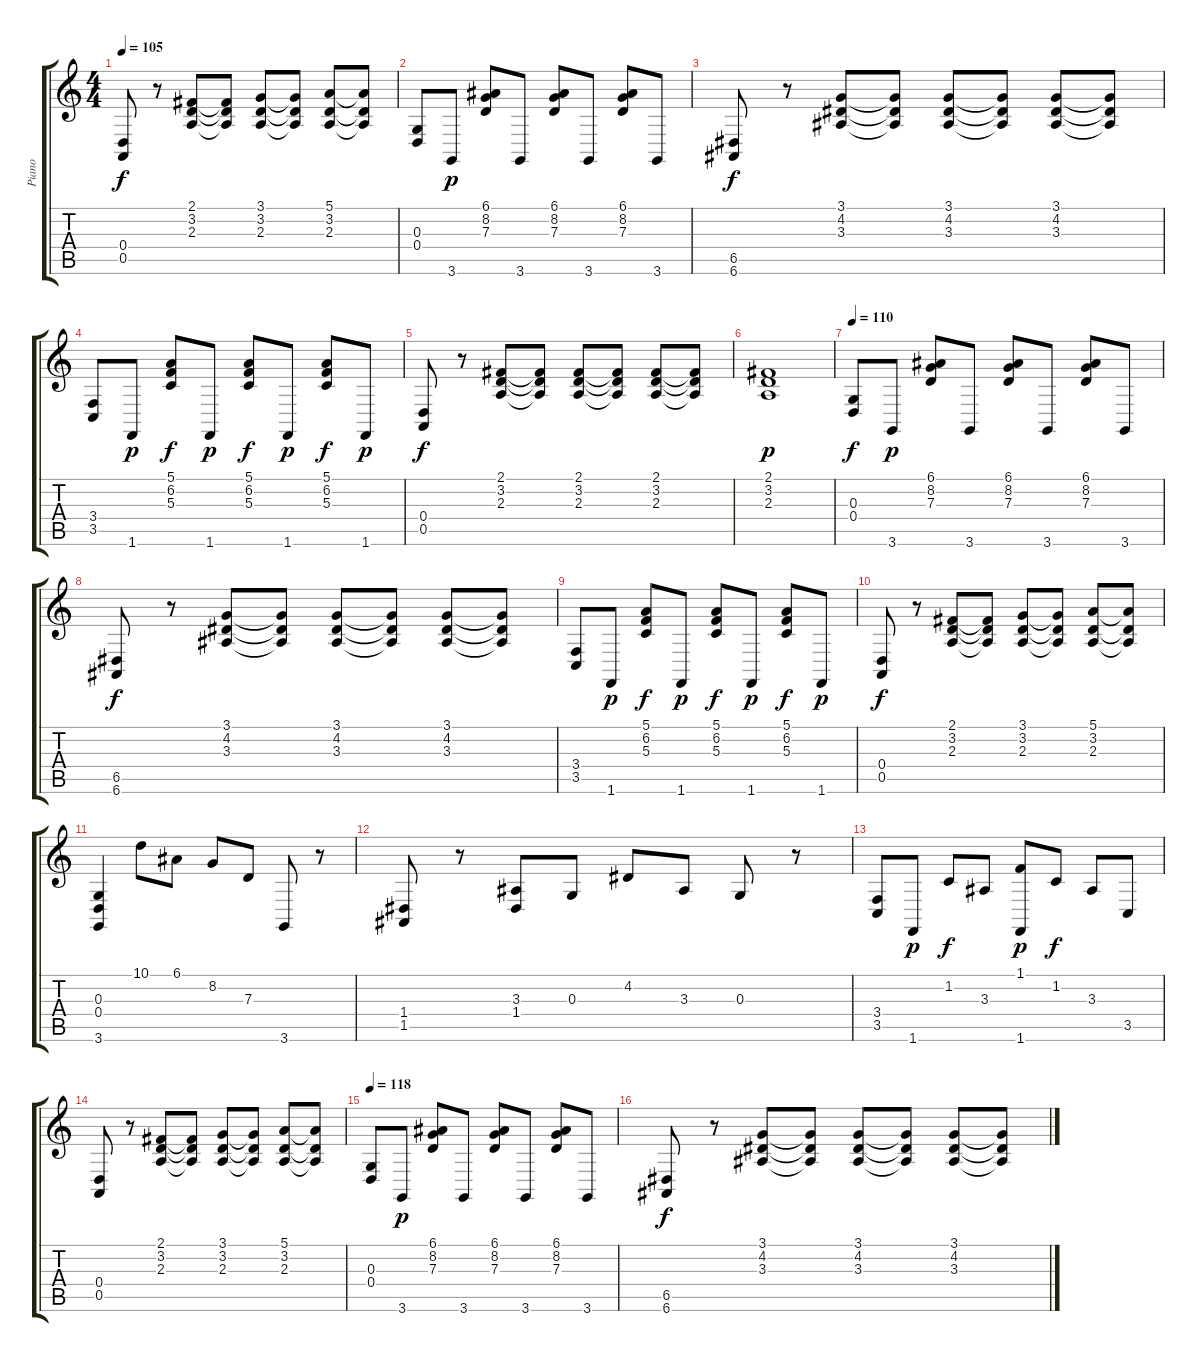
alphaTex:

\track ("Piano" "Piano") {instrument acousticgrandpiano}
\staff {score tabs}
\tuning (E4 B3 G3 D3 A2 E2) {hide}
\ts (4 4)
\tempo 105
\clef g2
\ks c
(0.4 0.5).8{dy f} r.8 (2.1 3.2 2.3).8 (2.1{t} 3.2{t} 2.3{t}).8 (3.1 3.2 2.3).8 (3.1{t} 3.2{t} 2.3{t}).8 (5.1 3.2 2.3).8 (5.1{t} 3.2{t} 2.3{t}).8 |
(0.3 0.4).8 3.6.8{dy p} (6.1 8.2 7.3).8 3.6.8 (6.1 8.2 7.3).8 3.6.8 (6.1 8.2 7.3).8 3.6.8 |
(6.5 6.6).8{dy f} r.8 (3.1 4.2 3.3).8 (3.1{t} 4.2{t} 3.3{t}).8 (3.1 4.2 3.3).8 (3.1{t} 4.2{t} 3.3{t}).8 (3.1 4.2 3.3).8 (3.1{t} 4.2{t} 3.3{t}).8 |
(3.4 3.5).8 1.6.8{dy p} (5.1 6.2 5.3).8{dy f} 1.6.8{dy p} (5.1 6.2 5.3).8{dy f} 1.6.8{dy p} (5.1 6.2 5.3).8{dy f} 1.6.8{dy p} |
(0.4 0.5).8{dy f} r.8 (2.1 3.2 2.3).8 (2.1{t} 3.2{t} 2.3{t}).8 (2.1 3.2 2.3).8 (2.1{t} 3.2{t} 2.3{t}).8 (2.1 3.2 2.3).8 (2.1{t} 3.2{t} 2.3{t}).8 |
(2.1 3.2 2.3).1{dy p} |
\tempo 110
(0.3 0.4).8{dy f} 3.6.8{dy p} (6.1 8.2 7.3).8 3.6.8 (6.1 8.2 7.3).8 3.6.8 (6.1 8.2 7.3).8 3.6.8 |
(6.5 6.6).8{dy f} r.8 (3.1 4.2 3.3).8 (3.1{t} 4.2{t} 3.3{t}).8 (3.1 4.2 3.3).8 (3.1{t} 4.2{t} 3.3{t}).8 (3.1 4.2 3.3).8 (3.1{t} 4.2{t} 3.3{t}).8 |
(3.4 3.5).8 1.6.8{dy p} (5.1 6.2 5.3).8{dy f} 1.6.8{dy p} (5.1 6.2 5.3).8{dy f} 1.6.8{dy p} (5.1 6.2 5.3).8{dy f} 1.6.8{dy p} |
(0.4 0.5).8{dy f} r.8 (2.1 3.2 2.3).8 (2.1{t} 3.2{t} 2.3{t}).8 (3.1 3.2 2.3).8 (3.1{t} 3.2{t} 2.3{t}).8 (5.1 3.2 2.3).8 (5.1{t} 3.2{t} 2.3{t}).8 |
(0.3 0.4 3.6).4 10.1.8 6.1.8 8.2.8 7.3.8 3.6.8 r.8 |
(1.4 1.5).8 r.8 (3.3 1.4).8 0.3.8 4.2.8 3.3.8 0.3.8 r.8 |
(3.4 3.5).8 1.6.8{dy p} 1.2.8{dy f} 3.3.8 (1.1 1.6).8{dy p} 1.2.8{dy f} 3.3.8 3.5.8 |
(0.4 0.5).8 r.8 (2.1 3.2 2.3).8 (2.1{t} 3.2{t} 2.3{t}).8 (3.1 3.2 2.3).8 (3.1{t} 3.2{t} 2.3{t}).8 (5.1 3.2 2.3).8 (5.1{t} 3.2{t} 2.3{t}).8 |
\tempo 118
(0.3 0.4).8 3.6.8{dy p} (6.1 8.2 7.3).8 3.6.8 (6.1 8.2 7.3).8 3.6.8 (6.1 8.2 7.3).8 3.6.8 |
(6.5 6.6).8{dy f} r.8 (3.1 4.2 3.3).8 (3.1{t} 4.2{t} 3.3{t}).8 (3.1 4.2 3.3).8 (3.1{t} 4.2{t} 3.3{t}).8 (3.1 4.2 3.3).8 (3.1{t} 4.2{t} 3.3{t}).8
